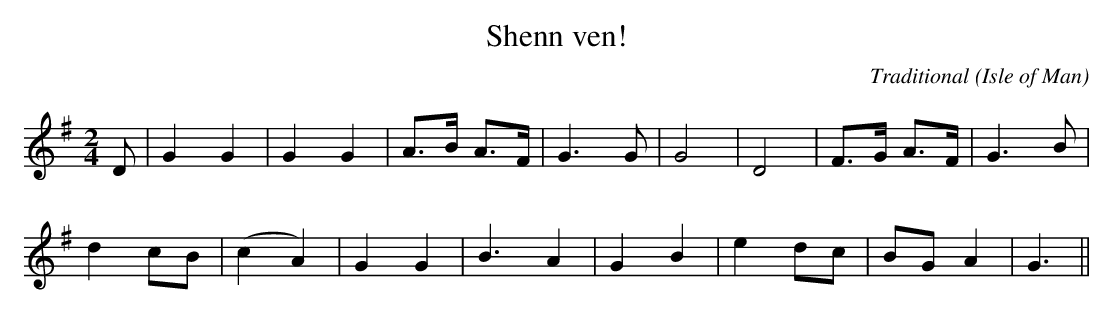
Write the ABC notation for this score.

X:1
T:Shenn ven!
C:Traditional
O:Isle of Man
L:1/4
M:2/4
K:G
D/|GG |GG |A/>B/ A/>F/|G3/2 G/|G2 |D2 |F/>G/ A/>F/|G3/2 B/|
d c/B/|(cA) |GG |B3/2A |GB |e d/c/|B/G/ A|G3/2 ||
